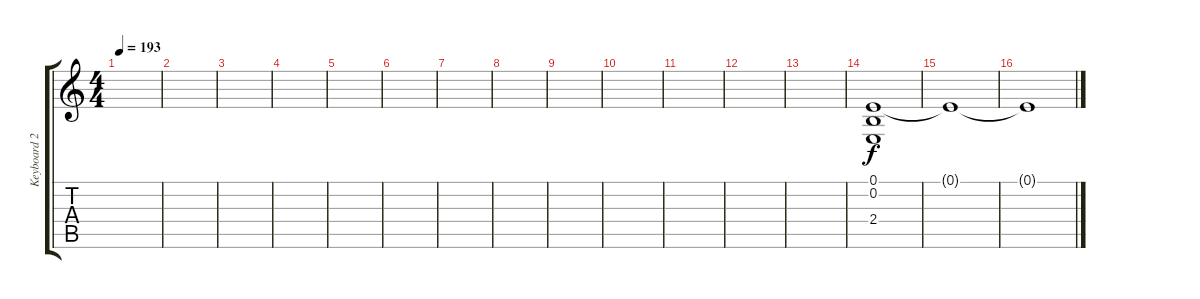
\track ("Keyboard 2" "Keyboard 2") {instrument stringensemble1}
\staff {score tabs}
\tuning (E4 B3 G3 D3 A2 E2) {hide}
\ts (4 4)
\tempo 193
\clef g2
\ks c
|
|
|
|
|
|
|
|
|
|
|
|
|
(0.1 0.2 2.4).1 |
0.1{t}.1 |
0.1{t}.1
